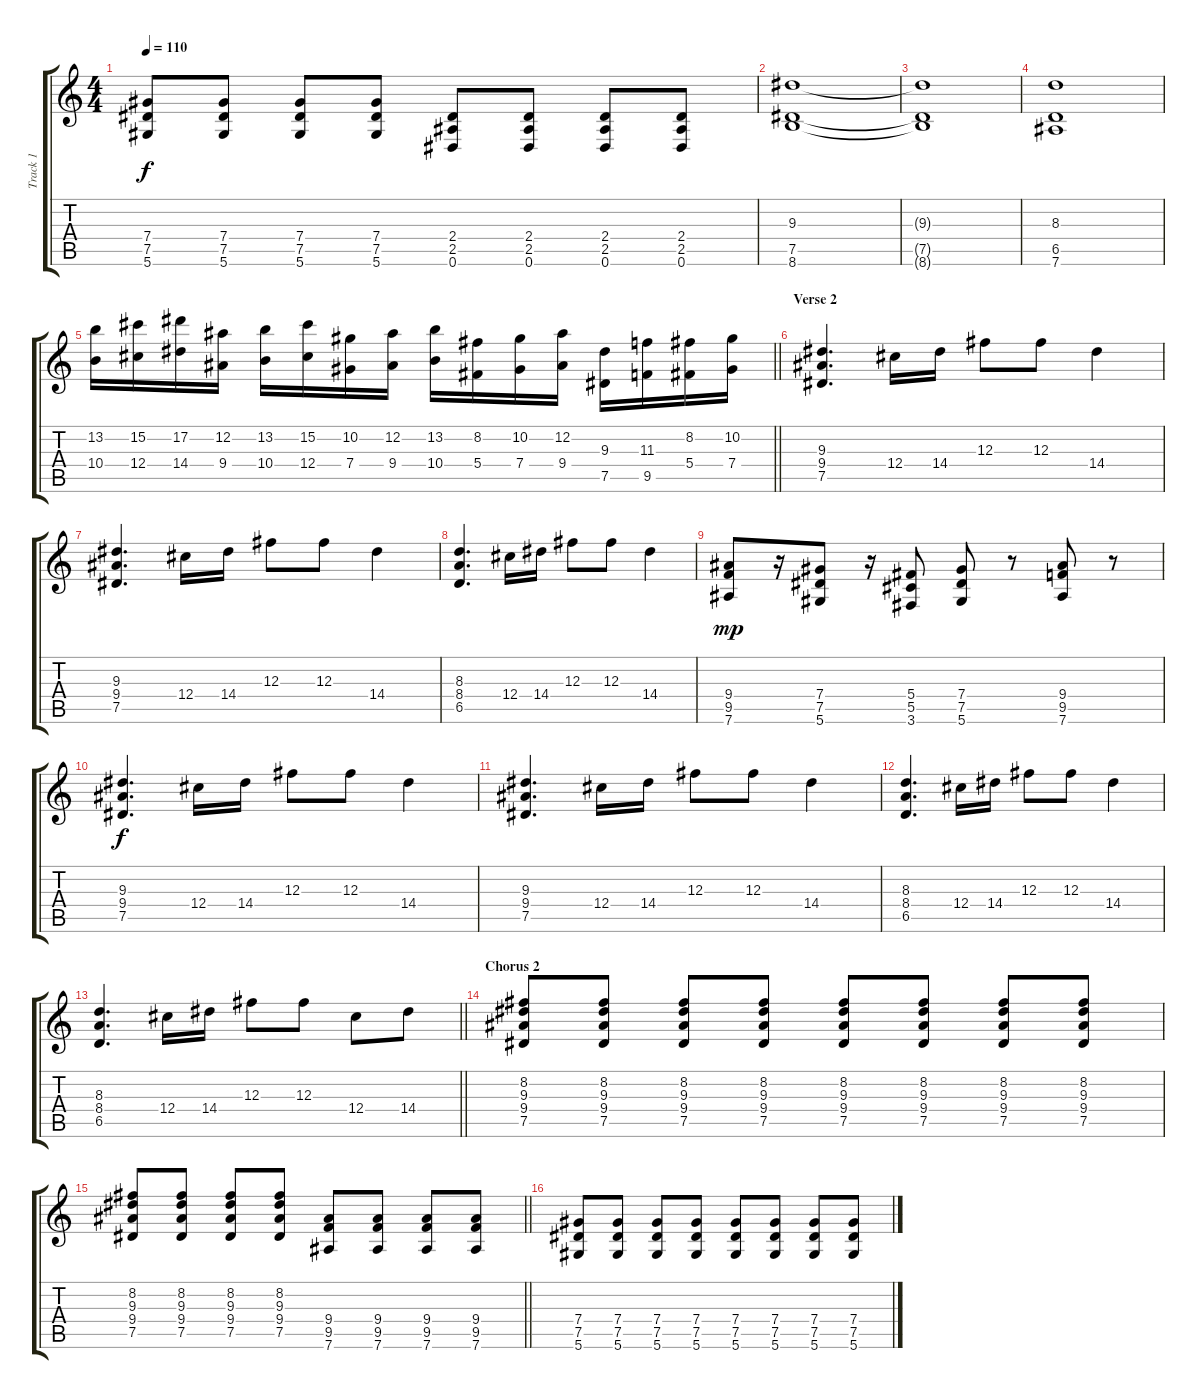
\track ("Track 1" "Track 1") {instrument distortionguitar}
\staff {score tabs}
\tuning (Eb4 Bb3 Gb3 Db3 Ab2 Eb2) {hide}
\ts (4 4)
\tempo 110
\clef g2
\ks c
(7.4 7.5 5.6).8{dy f} (7.4 7.5 5.6).8 (7.4 7.5 5.6).8 (7.4 7.5 5.6).8 (2.4 2.5 0.6).8 (2.4 2.5 0.6).8 (2.4 2.5 0.6).8 (2.4 2.5 0.6).8 |
(9.3 7.5 8.6).1 |
(9.3{t} 7.5{t} 8.6{t}).1 |
(8.3 6.5 7.6).1 |
\barLineRight lightlight
(13.2 10.4).16 (15.2 12.4).16 (17.2 14.4).16 (12.2 9.4).16 (13.2 10.4).16 (15.2 12.4).16 (10.2 7.4).16 (12.2 9.4).16 (13.2 10.4).16 (8.2 5.4).16 (10.2 7.4).16 (12.2 9.4).16 (9.3 7.5).16 (11.3 9.5).16 (8.2 5.4).16 (10.2 7.4).16 |
\section ("" "Verse 2")
(9.3 9.4 7.5).4{d} 12.4.16 14.4.16 12.3.8 12.3.8 14.4.4 |
(9.3 9.4 7.5).4{d} 12.4.16 14.4.16 12.3.8 12.3.8 14.4.4 |
(8.3 8.4 6.5).4{d} 12.4.16 14.4.16 12.3.8 12.3.8 14.4.4 |
(9.4 9.5 7.6).8{dy mp} r.16 (7.4 7.5 5.6).8 r.16 (5.4 5.5 3.6).8 (7.4 7.5 5.6).8 r.8 (9.4 9.5 7.6).8 r.8 |
(9.3 9.4 7.5).4{d dy f} 12.4.16 14.4.16 12.3.8 12.3.8 14.4.4 |
(9.3 9.4 7.5).4{d} 12.4.16 14.4.16 12.3.8 12.3.8 14.4.4 |
(8.3 8.4 6.5).4{d} 12.4.16 14.4.16 12.3.8 12.3.8 14.4.4 |
\barLineRight lightlight
(8.3 8.4 6.5).4{d} 12.4.16 14.4.16 12.3.8 12.3.8 12.4.8 14.4.8 |
\section ("" "Chorus 2")
(8.2 9.3 9.4 7.5).8 (8.2 9.3 9.4 7.5).8 (8.2 9.3 9.4 7.5).8 (8.2 9.3 9.4 7.5).8 (8.2 9.3 9.4 7.5).8 (8.2 9.3 9.4 7.5).8 (8.2 9.3 9.4 7.5).8 (8.2 9.3 9.4 7.5).8 |
\barLineRight lightlight
(8.2 9.3 9.4 7.5).8 (8.2 9.3 9.4 7.5).8 (8.2 9.3 9.4 7.5).8 (8.2 9.3 9.4 7.5).8 (9.4 9.5 7.6).8 (9.4 9.5 7.6).8 (9.4 9.5 7.6).8 (9.4 9.5 7.6).8 |
(7.4 7.5 5.6).8 (7.4 7.5 5.6).8 (7.4 7.5 5.6).8 (7.4 7.5 5.6).8 (7.4 7.5 5.6).8 (7.4 7.5 5.6).8 (7.4 7.5 5.6).8 (7.4 7.5 5.6).8
